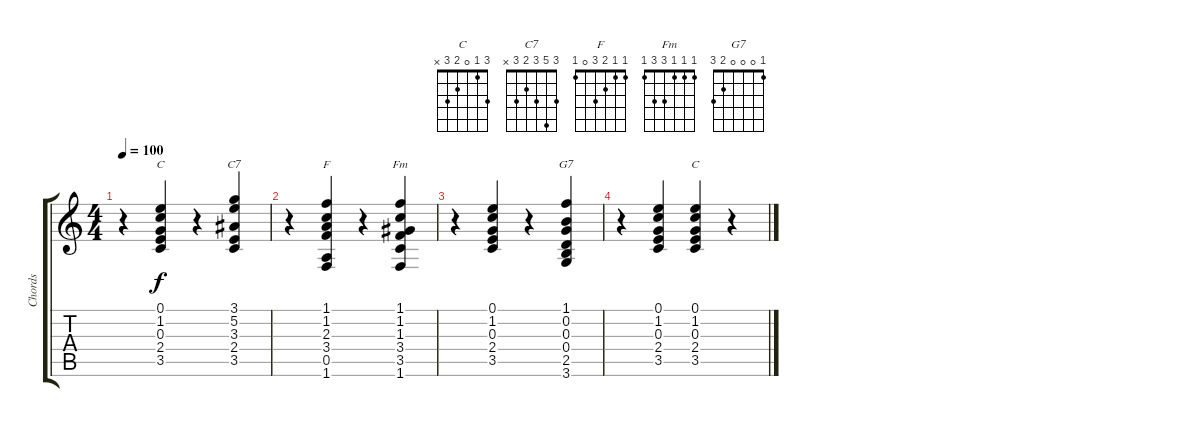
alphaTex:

\track ("Chords" "Chords") {instrument acousticguitarsteel}
\staff {score tabs}
\tuning (E4 B3 G3 D3 A2 E2) {hide}
\chord ("C" 0 1 0 2 3 x)
\chord ("C7" 3 5 3 2 3 x)
\chord ("F" 1 1 2 3 0 1)
\chord ("Fm" 1 1 1 3 3 1)
\chord ("G7" 1 0 0 0 2 3)
\chord ("C" 3 1 0 2 3 x)
\ts (4 4)
\tempo 100
\clef g2
\ks c
r.4{dy f} (0.1 1.2 0.3 2.4 3.5).4{ch "C"} r.4 (3.1 5.2 3.3 2.4 3.5).4{ch "C7"} |
r.4 (1.1 1.2 2.3 3.4 0.5 1.6).4{ch "F"} r.4 (1.1 1.2 1.3 3.4 3.5 1.6).4{ch "Fm"} |
r.4 (0.1 1.2 0.3 2.4 3.5).4 r.4 (1.1 0.2 0.3 0.4 2.5 3.6).4{ch "G7"} |
r.4 (0.1 1.2 0.3 2.4 3.5).4 (0.1 1.2 0.3 2.4 3.5).4{ch "C"} r.4
